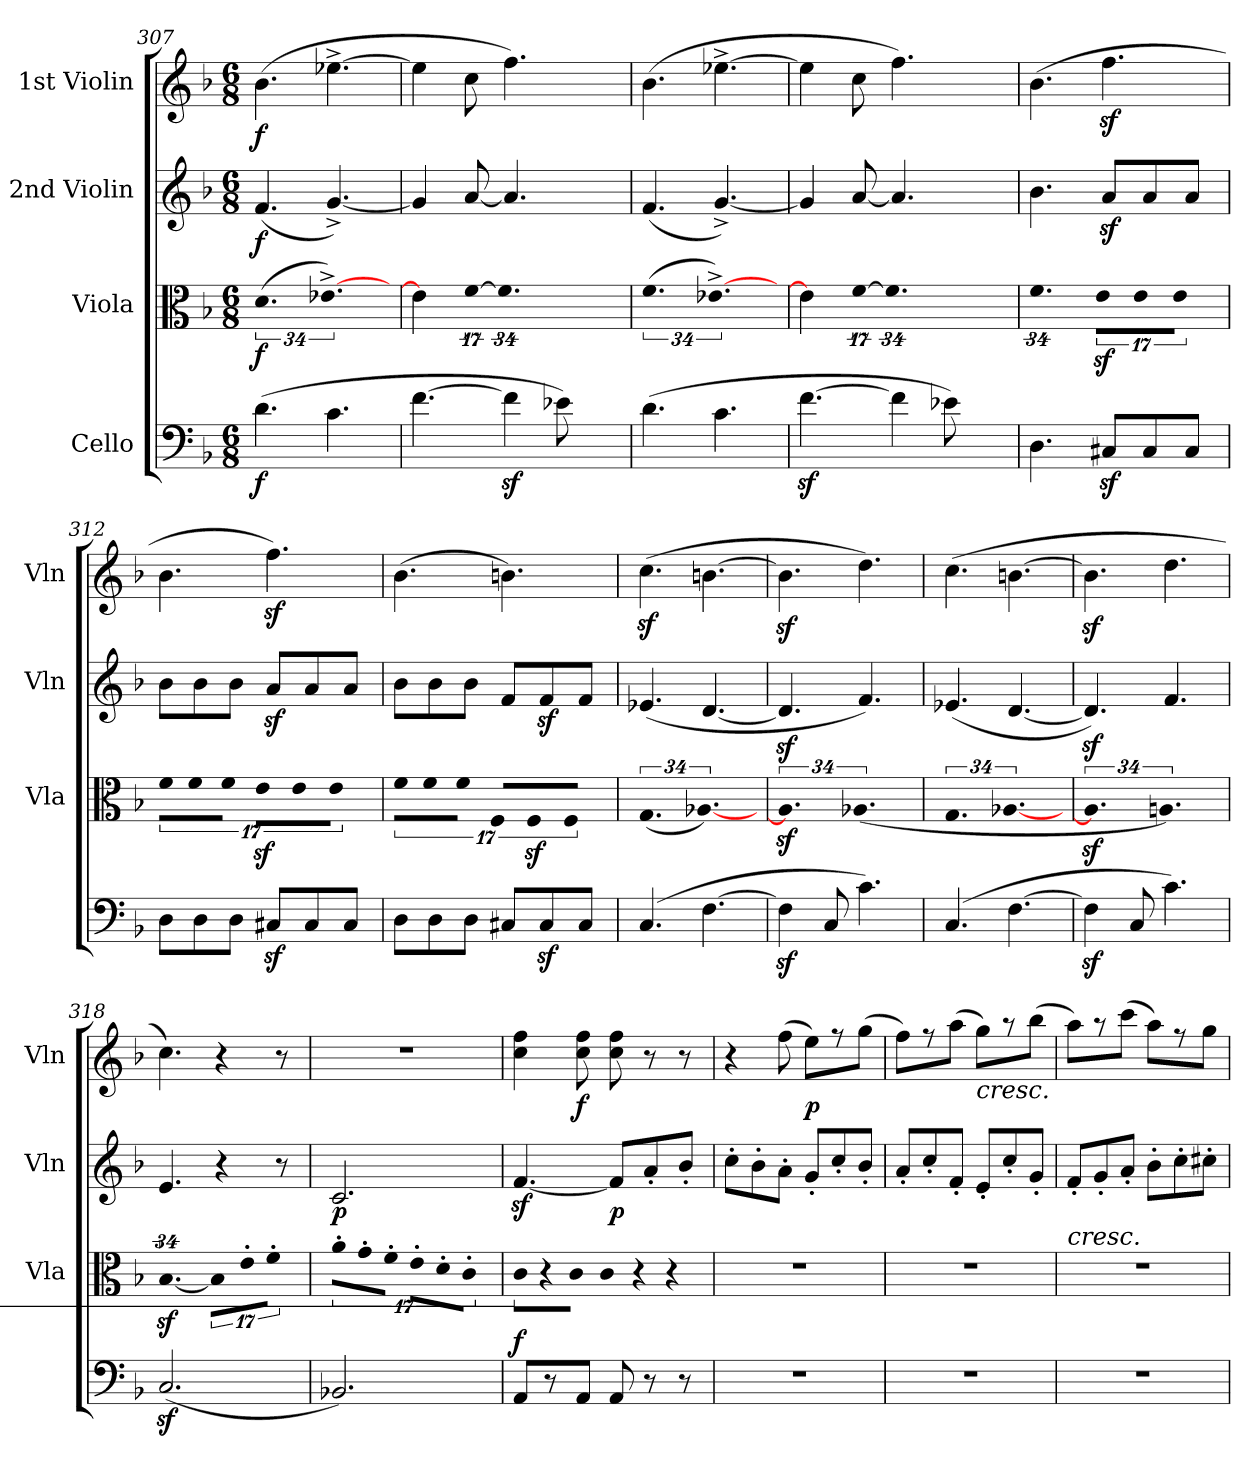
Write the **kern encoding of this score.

**kern	**dynam	**kern	**dynam	**kern	**dynam	**kern	**dynam
*part4	*part4	*part3	*part3	*part2	*part2	*part1	*part1
*staff4	*staff4	*staff3	*staff3	*staff2	*staff2	*staff1	*staff1
*I"Cello	*	*I"Viola	*	*I"2nd Violin	*	*I"1st Violin	*
*	*	*I'Vla	*	*I'Vln	*	*I'Vln	*
*clefF4	*	*clefC3	*	*clefG2	*	*clefG2	*
*k[b-]	*	*k[b-]	*	*k[b-]	*	*k[b-]	*
*F:	*	*F:	*	*F:	*	*F:	*
*M6/8	*	*M6/8	*	*M6/8	*	*M6/8	*
=307	=307	=307	=307	=307	=307	=307	=307
!	!LO:DY:b	!LO:N:vis=4.	!LO:DY:b	!	!LO:DY:b	!	!LO:DY:b
(4.d\	f	(68%25d\	f	(4.f/	f	(4.b-\	f
!	!	!LO:N:vis=4.	!	!	!	!	!
.	.	[68%25e-X^\)	.	.	.	.	.
4.c\	.	.	.	[4.g^/)	.	[4.ee-X^\	.
.	.	68ryy	.	.	.	.	.
=308	=308	=308	=308	=308	=308	=308	=308
[4.f\	.	4e-\]	.	4g/]	.	4ee-\]	.
!	!	!LO:N:vis=8	!	!	!	!	!
.	.	[17%2f\	.	[8a/	.	8cc\	.
!	!	!LO:N:vis=4.	!	!	!	!	!
.	.	68%25f\]	.	.	.	.	.
4fz<\]	.	.	.	4.a/]	.	4.ff\)	.
8e-X\)	.	.	.	.	.	.	.
.	.	68ryy	.	.	.	.	.
=309	=309	=309	=309	=309	=309	=309	=309
!	!	!LO:N:vis=4.	!	!	!	!	!
(4.d\	.	(68%25f\	.	(4.f/	.	(4.b-\	.
!	!	!LO:N:vis=4.	!	!	!	!	!
.	.	[68%25e-X^\)	.	.	.	.	.
4.c\	.	.	.	[4.g^/)	.	[4.ee-X^\	.
.	.	68ryy	.	.	.	.	.
=310	=310	=310	=310	=310	=310	=310	=310
[4.fz<\	.	4e-\]	.	4g/]	.	4ee-\]	.
!	!	!LO:N:vis=8	!	!	!	!	!
.	.	[17%2f\	.	[8a/	.	8cc\	.
!	!	!LO:N:vis=4.	!	!	!	!	!
.	.	68%25f\]	.	.	.	.	.
4f\]	.	.	.	4.a/]	.	4.ff\)	.
8e-X\)	.	.	.	.	.	.	.
.	.	68ryy	.	.	.	.	.
=311	=311	=311	=311	=311	=311	=311	=311
!	!	!LO:N:vis=4.	!	!	!	!	!
4.D\	.	68%25f\	.	4.b-\	.	(4.b-\	.
!	!	!LO:N:vis=8	!	!	!	!	!
.	.	17%2ez<\L	.	.	.	.	.
8C#Xz</L	.	.	.	8az</L	.	4.ffz<\	.
!	!	!LO:N:vis=8	!	!	!	!	!
.	.	17%2e\	.	.	.	.	.
8C#/	.	.	.	8a/	.	.	.
!	!	!LO:N:vis=8	!	!	!	!	!
.	.	17%2e\J	.	.	.	.	.
8C#/J	.	.	.	8a/J	.	.	.
.	.	34ryy	.	.	.	.	.
=312	=312	=312	=312	=312	=312	=312	=312
!	!	!LO:N:vis=8	!	!	!	!	!
8D\L	.	17%2f\L	.	8b-\L	.	4.b-\	.
!	!	!LO:N:vis=8	!	!	!	!	!
.	.	17%2f\	.	.	.	.	.
8D\	.	.	.	8b-\	.	.	.
!	!	!LO:N:vis=8	!	!	!	!	!
.	.	17%2f\J	.	.	.	.	.
8D\J	.	.	.	8b-\J	.	.	.
!	!	!LO:N:vis=8	!	!	!	!	!
.	.	17%2ez<\L	.	.	.	.	.
8C#Xz</L	.	.	.	8az</L	.	4.ffz<\)	.
!	!	!LO:N:vis=8	!	!	!	!	!
.	.	17%2e\	.	.	.	.	.
8C#/	.	.	.	8a/	.	.	.
!	!	!LO:N:vis=8	!	!	!	!	!
.	.	17%2e\J	.	.	.	.	.
8C#/J	.	.	.	8a/J	.	.	.
.	.	68%3ryy	.	.	.	.	.
=313	=313	=313	=313	=313	=313	=313	=313
!	!	!LO:N:vis=8	!	!	!	!	!
8D\L	.	17%2f\L	.	8b-\L	.	(4.b-\	.
!	!	!LO:N:vis=8	!	!	!	!	!
.	.	17%2f\	.	.	.	.	.
8D\	.	.	.	8b-\	.	.	.
!	!	!LO:N:vis=8	!	!	!	!	!
.	.	17%2f\J	.	.	.	.	.
8D\J	.	.	.	8b-\J	.	.	.
!	!	!LO:N:vis=8	!	!	!	!	!
.	.	17%2F/L	.	.	.	.	.
8C#X/L	.	.	.	8f/L	.	4.bn\)	.
!	!	!LO:N:vis=8	!	!	!	!	!
.	.	17%2Fz</	.	.	.	.	.
8C#z</	.	.	.	8fz</	.	.	.
!	!	!LO:N:vis=8	!	!	!	!	!
.	.	17%2F/J	.	.	.	.	.
8C#/J	.	.	.	8f/J	.	.	.
.	.	68%3ryy	.	.	.	.	.
=314	=314	=314	=314	=314	=314	=314	=314
!	!	!LO:N:vis=4.	!	!	!	!	!
(4.C/	.	(68%25G/	.	(4.e-X/	.	(4.ccz<\	.
!	!	!LO:N:vis=4.	!	!	!	!	!
.	.	[68%25A-X/)	.	.	.	.	.
[4.F\	.	.	.	[4.d/	.	[4.bn\	.
.	.	68ryy	.	.	.	.	.
=315	=315	=315	=315	=315	=315	=315	=315
!	!	!LO:N:vis=4.	!	!	!	!	!
4Fz<\]	.	68%25A-z</]	.	4.dz</]	.	4.bz<\]	.
8C/	.	.	.	.	.	.	.
!	!	!LO:N:vis=4.	!	!	!	!	!
.	.	(68%25A-X/	.	.	.	.	.
4.c\)	.	.	.	4.f/)	.	4.dd\)	.
.	.	68ryy	.	.	.	.	.
=316	=316	=316	=316	=316	=316	=316	=316
!	!	!LO:N:vis=4.	!	!	!	!	!
(4.C/	.	68%25G/	.	(4.e-X/	.	(4.cc\	.
!	!	!LO:N:vis=4.	!	!	!	!	!
.	.	[68%25A-X/	.	.	.	.	.
[4.F\	.	.	.	[4.d/	.	[4.bn\	.
.	.	68ryy	.	.	.	.	.
!!LO:LB:g=z
=317	=317	=317	=317	=317	=317	=317	=317
!	!	!LO:N:vis=4.	!	!	!	!	!
4Fz<\]	.	68%25A-z</]	.	4.dz</])	.	4.bz<\]	.
8C/	.	.	.	.	.	.	.
!	!	!LO:N:vis=4.	!	!	!	!	!
.	.	68%25An/)	.	.	.	.	.
4.c\)	.	.	.	4.f/	.	4.dd\	.
.	.	68ryy	.	.	.	.	.
=318	=318	=318	=318	=318	=318	=318	=318
!	!	!LO:N:vis=4.	!	!	!	!	!
(2.Cz</	.	[68%25B-z</	.	4.e/	.	4.cc\)	.
!	!	!LO:N:vis=8	!	!	!	!	!
.	.	17%2B-\L]	.	.	.	.	.
.	.	.	.	4r	.	4r	.
!	!	!LO:N:vis=8	!	!	!	!	!
.	.	17%2e'\	.	.	.	.	.
!	!	!LO:N:vis=8	!	!	!	!	!
.	.	17%2f'\J	.	.	.	.	.
.	.	.	.	8r	.	8r	.
.	.	34ryy	.	.	.	.	.
=319	=319	=319	=319	=319	=319	=319	=319
!	!	!LO:N:vis=8	!	!	!LO:DY:b	!	!
2.BB-X/)	.	17%2a'\L	.	2.c/	p	2.r	.
!	!	!LO:N:vis=8	!	!	!	!	!
.	.	17%2g'\	.	.	.	.	.
!	!	!LO:N:vis=8	!	!	!	!	!
.	.	17%2f'\J	.	.	.	.	.
!	!	!LO:N:vis=8	!	!	!	!	!
.	.	17%2e'\L	.	.	.	.	.
!	!	!LO:N:vis=8	!	!	!	!	!
.	.	17%2d'\	.	.	.	.	.
!	!	!LO:N:vis=8	!	!	!	!	!
.	.	17%2c'\J	.	.	.	.	.
.	.	68%3ryy	.	.	.	.	.
=320	=320	=320	=320	=320	=320	=320	=320
!	!LO:DY:a	!LO:N:vis=8	!	!	!	!	!
8AA/L	f	17%2c\L	.	[4.fz</	.	4cc\ 4ff\	.
!	!	!LO:N:vis=8	!	!	!	!	!
.	.	17%2r	.	.	.	.	.
8r	.	.	.	.	.	.	.
!	!	!LO:N:vis=8	!	!	!	!	!
.	.	17%2c\J	.	.	.	.	.
!	!	!	!	!	!	!	!LO:DY:b
8AA/J	.	.	.	.	.	8cc\ 8ff\	f
!	!	!LO:N:vis=8	!	!	!	!	!
.	.	17%2c\	.	.	.	.	.
!	!	!	!	!	!LO:DY:b	!	!
8AA/	.	.	.	8f/L]	p	8cc\ 8ff\	.
!	!	!LO:N:vis=8	!	!	!	!	!
.	.	17%2r	.	.	.	.	.
8r	.	.	.	8a'/	.	8r	.
!	!	!LO:N:vis=8	!	!	!	!	!
.	.	17%2r	.	.	.	.	.
8r	.	.	.	8b-'/J	.	8r	.
.	.	68%3ryy	.	.	.	.	.
=321	=321	=321	=321	=321	=321	=321	=321
2.r	.	2.r	.	8cc'\L	.	4r	.
.	.	.	.	8b-'\	.	.	.
.	.	.	.	8a'\J	.	(8ff\	.
!	!	!	!	!	!	!	!LO:DY:b
.	.	.	.	8g'/L	.	8ee\L)	p
.	.	.	.	8cc'/	.	8r	.
.	.	.	.	8b-'/J	.	(8gg\J	.
=322	=322	=322	=322	=322	=322	=322	=322
2.r	.	2.r	.	8a'/L	.	8ff\L)	.
.	.	.	.	8cc'/	.	8r	.
.	.	.	.	8f'/J	.	(8aa\J	.
!	!	!	!	!	!	!LO:TX:b:i:t=cresc.	!
.	.	.	.	8e'/L	.	8gg\L)	.
.	.	.	.	8cc'/	.	8r	.
.	.	.	.	8g'/J	.	(8bb-\J	.
=323	=323	=323	=323	=323	=323	=323	=323
!	!	!LO:TX:a:i:t=cresc.	!	!	!	!	!
2.r	.	2.r	.	8f'/L	.	8aa\L)	.
.	.	.	.	8g'/	.	8r	.
.	.	.	.	8a'/J	.	(8ccc\J	.
.	.	.	.	8b-'\L	.	8aa\L)	.
.	.	.	.	8cc'\	.	8r	.
.	.	.	.	8cc#X'\J	.	8gg\J	.
=	=	=	=	=	=	=	=
*-	*-	*-	*-	*-	*-	*-	*-
